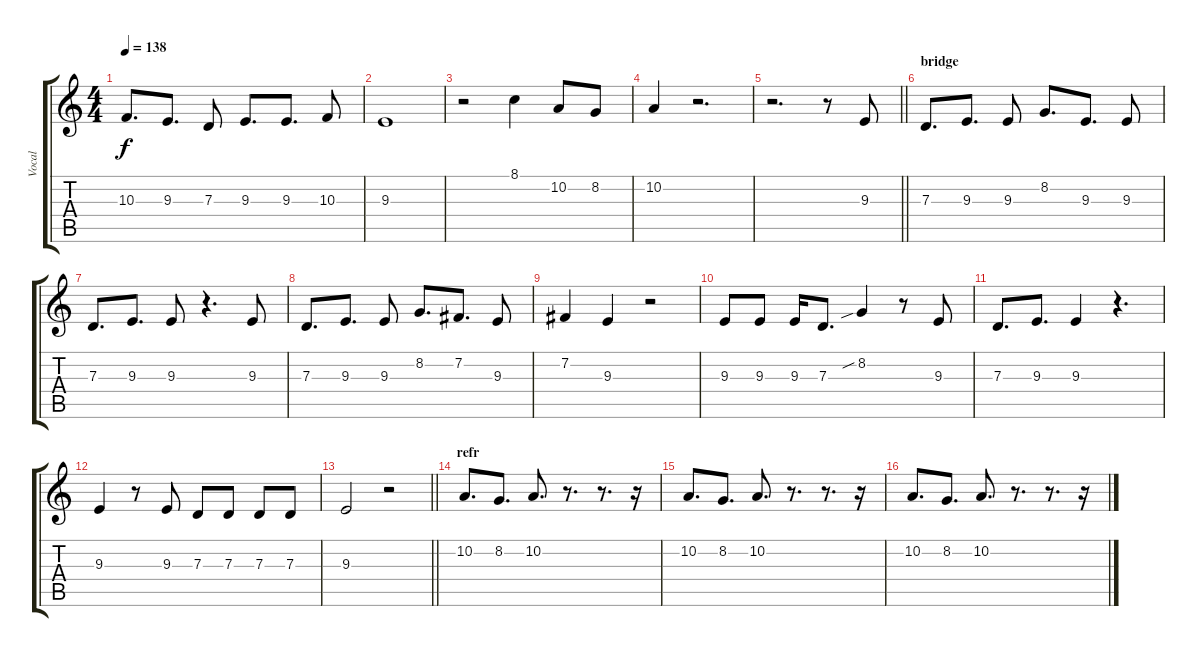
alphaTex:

\track ("Vocal" "Vocal") {instrument drawbarorgan}
\staff {score tabs}
\tuning (E4 B3 G3 D3 A2 E2) {hide}
\ts (4 4)
\tempo 138
\clef g2
\ks c
10.3.8{d dy f} 9.3.8{d} 7.3.8 9.3.8{d} 9.3.8{d} 10.3.8 |
9.3.1 |
r.2 8.1.4 10.2.8 8.2.8 |
10.2.4 r.2{d} |
\barLineRight lightlight
r.2{d} r.8 9.3.8 |
\section ("" "bridge")
7.3.8{d} 9.3.8{d} 9.3.8 8.2.8{d} 9.3.8{d} 9.3.8 |
7.3.8{d} 9.3.8{d} 9.3.8 r.4{d} 9.3.8 |
7.3.8{d} 9.3.8{d} 9.3.8 8.2.8{d} 7.2.8{d} 9.3.8 |
7.2.4 9.3.4 r.2 |
9.3.8 9.3.8 9.3.16 7.3.8{d} 8.2{sib}.4 r.8 9.3.8 |
7.3.8{d} 9.3.8{d} 9.3.4 r.4{d} |
9.3.4 r.8 9.3.8 7.3.8 7.3.8 7.3.8 7.3.8 |
\barLineRight lightlight
9.3.2 r.2 |
\section ("" "refr")
10.2.8{d} 8.2.8{d} 10.2.8{d} r.8{d} r.8{d} r.16 |
10.2.8{d} 8.2.8{d} 10.2.8{d} r.8{d} r.8{d} r.16 |
10.2.8{d} 8.2.8{d} 10.2.8{d} r.8{d} r.8{d} r.16
